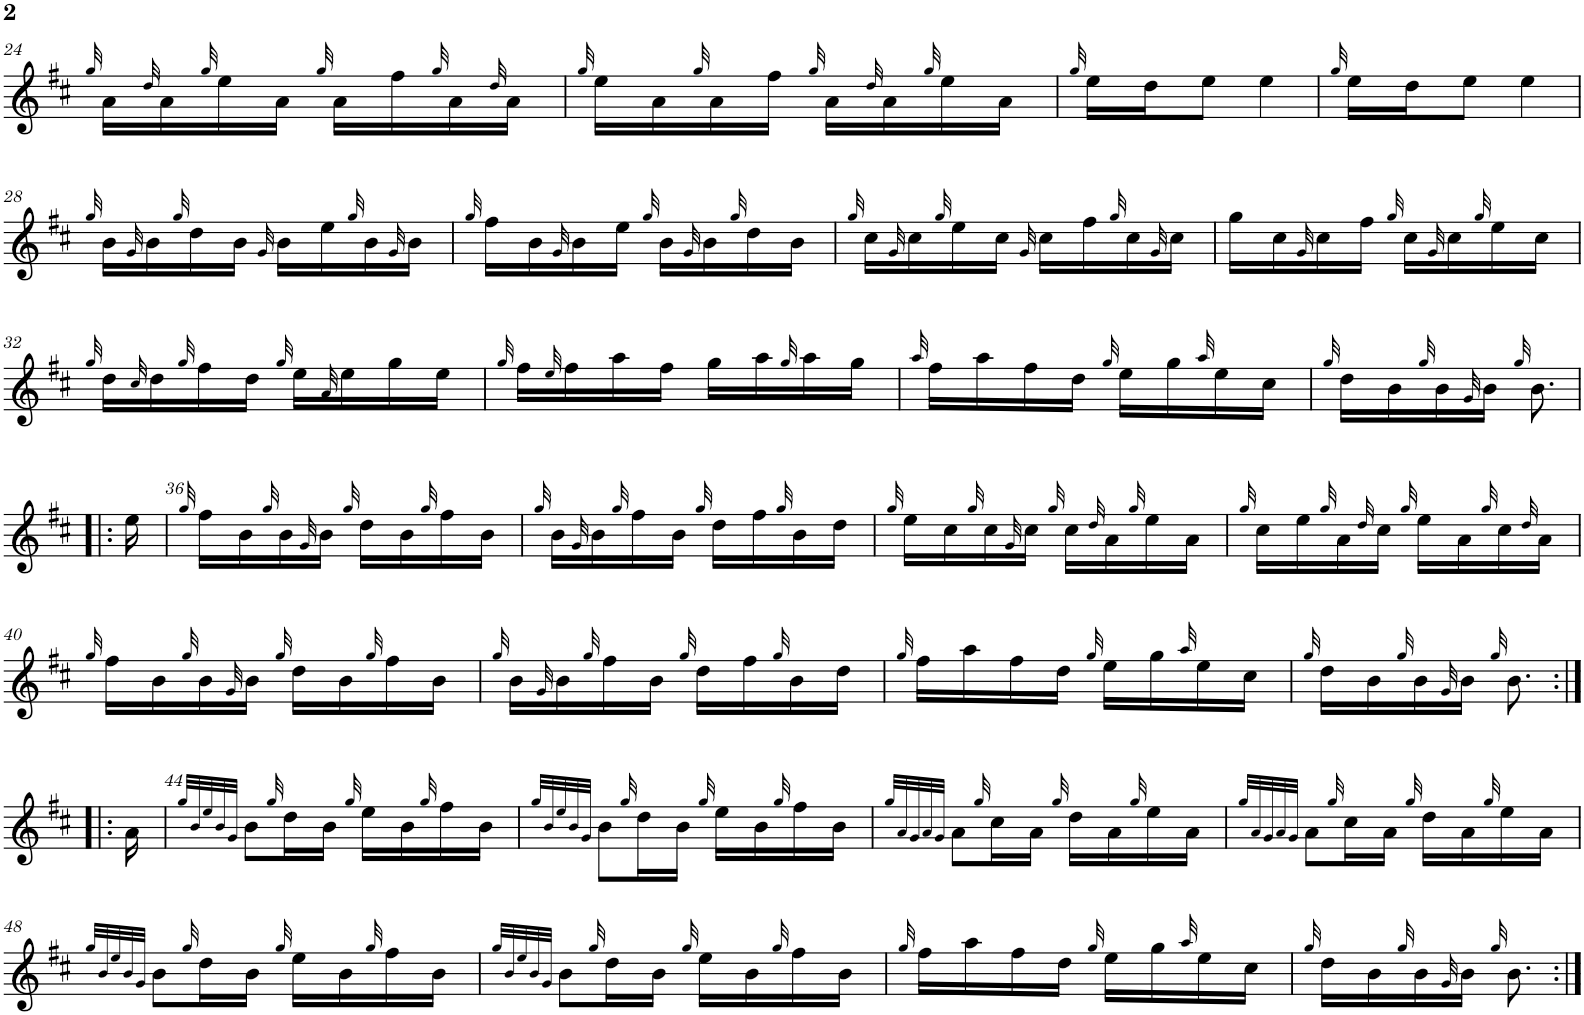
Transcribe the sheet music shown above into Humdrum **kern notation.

**kern
*part1
*staff1
*I"Bagpipe
*I'Bag
!!LO:PB:g=z
*clefG2
*k[f#c#]
*M2/4
=24
32qgg/
16a\LL
32qdd/
16a\
32qgg/
16ee\
16a\JJ
32qgg/
16a\LL
16ff#\
32qgg/
16a\
32qdd/
16a\JJ
=25
32qgg/
16ee\LL
16a\
32qgg/
16a\
16ff#\JJ
32qgg/
16a\LL
32qdd/
16a\
32qgg/
16ee\
16a\JJ
=26
32qgg/
16ee\LL
16dd\J
8ee\J
4ee\
=27
32qgg/
16ee\LL
16dd\J
8ee\J
4ee\
!!LO:LB:g=z
=28
32qgg/
16b\LL
32qg/
16b\
32qgg/
16dd\
16b\JJ
32qg/
16b\LL
16ee\
32qgg/
16b\
32qg/
16b\JJ
=29
32qgg/
16ff#\LL
16b\
32qg/
16b\
16ee\JJ
32qgg/
16b\LL
32qg/
16b\
32qgg/
16dd\
16b\JJ
=30
32qgg/
16cc#\LL
32qg/
16cc#\
32qgg/
16ee\
16cc#\JJ
32qg/
16cc#\LL
16ff#\
32qgg/
16cc#\
32qg/
16cc#\JJ
=31
16gg\LL
16cc#\
32qg/
16cc#\
16ff#\JJ
32qgg/
16cc#\LL
32qg/
16cc#\
32qgg/
16ee\
16cc#\JJ
!!LO:LB:g=z
=32
32qgg/
16dd\LL
32qcc#/
16dd\
32qgg/
16ff#\
16dd\JJ
32qgg/
16ee\LL
32qa/
16ee\
16gg\
16ee\JJ
=33
32qgg/
16ff#\LL
32qee/
16ff#\
16aa\
16ff#\JJ
16gg\LL
16aa\
32qgg/
16aa\
16gg\JJ
=34
32qaa/
16ff#\LL
16aa\
16ff#\
16dd\JJ
32qgg/
16ee\LL
16gg\
32qaa/
16ee\
16cc#\JJ
=35
32qgg/
16dd\LL
16b\
32qgg/
16b\
32qg/
16b\JJ
32qgg/
8.b\
!!LO:LB:g=z
=35X1!|:
16ee\
=36
32qgg/
16ff#\LL
16b\
32qgg/
16b\
32qg/
16b\JJ
32qgg/
16dd\LL
16b\
32qgg/
16ff#\
16b\JJ
=37
32qgg/
16b\LL
32qg/
16b\
32qgg/
16ff#\
16b\JJ
32qgg/
16dd\LL
16ff#\
32qgg/
16b\
16dd\JJ
=38
32qgg/
16ee\LL
16cc#\
32qgg/
16cc#\
32qg/
16cc#\JJ
32qgg/
16cc#\LL
32qdd/
16a\
32qgg/
16ee\
16a\JJ
=39
32qgg/
16cc#\LL
16ee\
32qgg/
16a\
32qdd/
16cc#\JJ
32qgg/
16ee\LL
16a\
32qgg/
16cc#\
32qdd/
16a\JJ
!!LO:LB:g=z
=40
32qgg/
16ff#\LL
16b\
32qgg/
16b\
32qg/
16b\JJ
32qgg/
16dd\LL
16b\
32qgg/
16ff#\
16b\JJ
=41
32qgg/
16b\LL
32qg/
16b\
32qgg/
16ff#\
16b\JJ
32qgg/
16dd\LL
16ff#\
32qgg/
16b\
16dd\JJ
=42
32qgg/
16ff#\LL
16aa\
16ff#\
16dd\JJ
32qgg/
16ee\LL
16gg\
32qaa/
16ee\
16cc#\JJ
=43
32qgg/
16dd\LL
16b\
32qgg/
16b\
32qg/
16b\JJ
32qgg/
8.b\
!!LO:LB:g=z
=43X2:|!|:
16a\
=44
32qgg/LLL
32qb/
32qee/
32qb/
32qg/JJJ
8b\L
32qgg/
16dd\L
16b\JJ
32qgg/
16ee\LL
16b\
32qgg/
16ff#\
16b\JJ
=45
32qgg/LLL
32qb/
32qee/
32qb/
32qg/JJJ
8b\L
32qgg/
16dd\L
16b\JJ
32qgg/
16ee\LL
16b\
32qgg/
16ff#\
16b\JJ
=46
32qgg/LLL
32qa/
32qg/
32qa/
32qg/JJJ
8a\L
32qgg/
16cc#\L
16a\JJ
32qgg/
16dd\LL
16a\
32qgg/
16ee\
16a\JJ
=47
32qgg/LLL
32qa/
32qg/
32qa/
32qg/JJJ
8a\L
32qgg/
16cc#\L
16a\JJ
32qgg/
16dd\LL
16a\
32qgg/
16ee\
16a\JJ
!!LO:LB:g=z
=48
32qgg/LLL
32qb/
32qee/
32qb/
32qg/JJJ
8b\L
32qgg/
16dd\L
16b\JJ
32qgg/
16ee\LL
16b\
32qgg/
16ff#\
16b\JJ
=49
32qgg/LLL
32qb/
32qee/
32qb/
32qg/JJJ
8b\L
32qgg/
16dd\L
16b\JJ
32qgg/
16ee\LL
16b\
32qgg/
16ff#\
16b\JJ
=50
32qgg/
16ff#\LL
16aa\
16ff#\
16dd\JJ
32qgg/
16ee\LL
16gg\
32qaa/
16ee\
16cc#\JJ
=51
32qgg/
16dd\LL
16b\
32qgg/
16b\
32qg/
16b\JJ
32qgg/
8.b\
=:|!
*-
